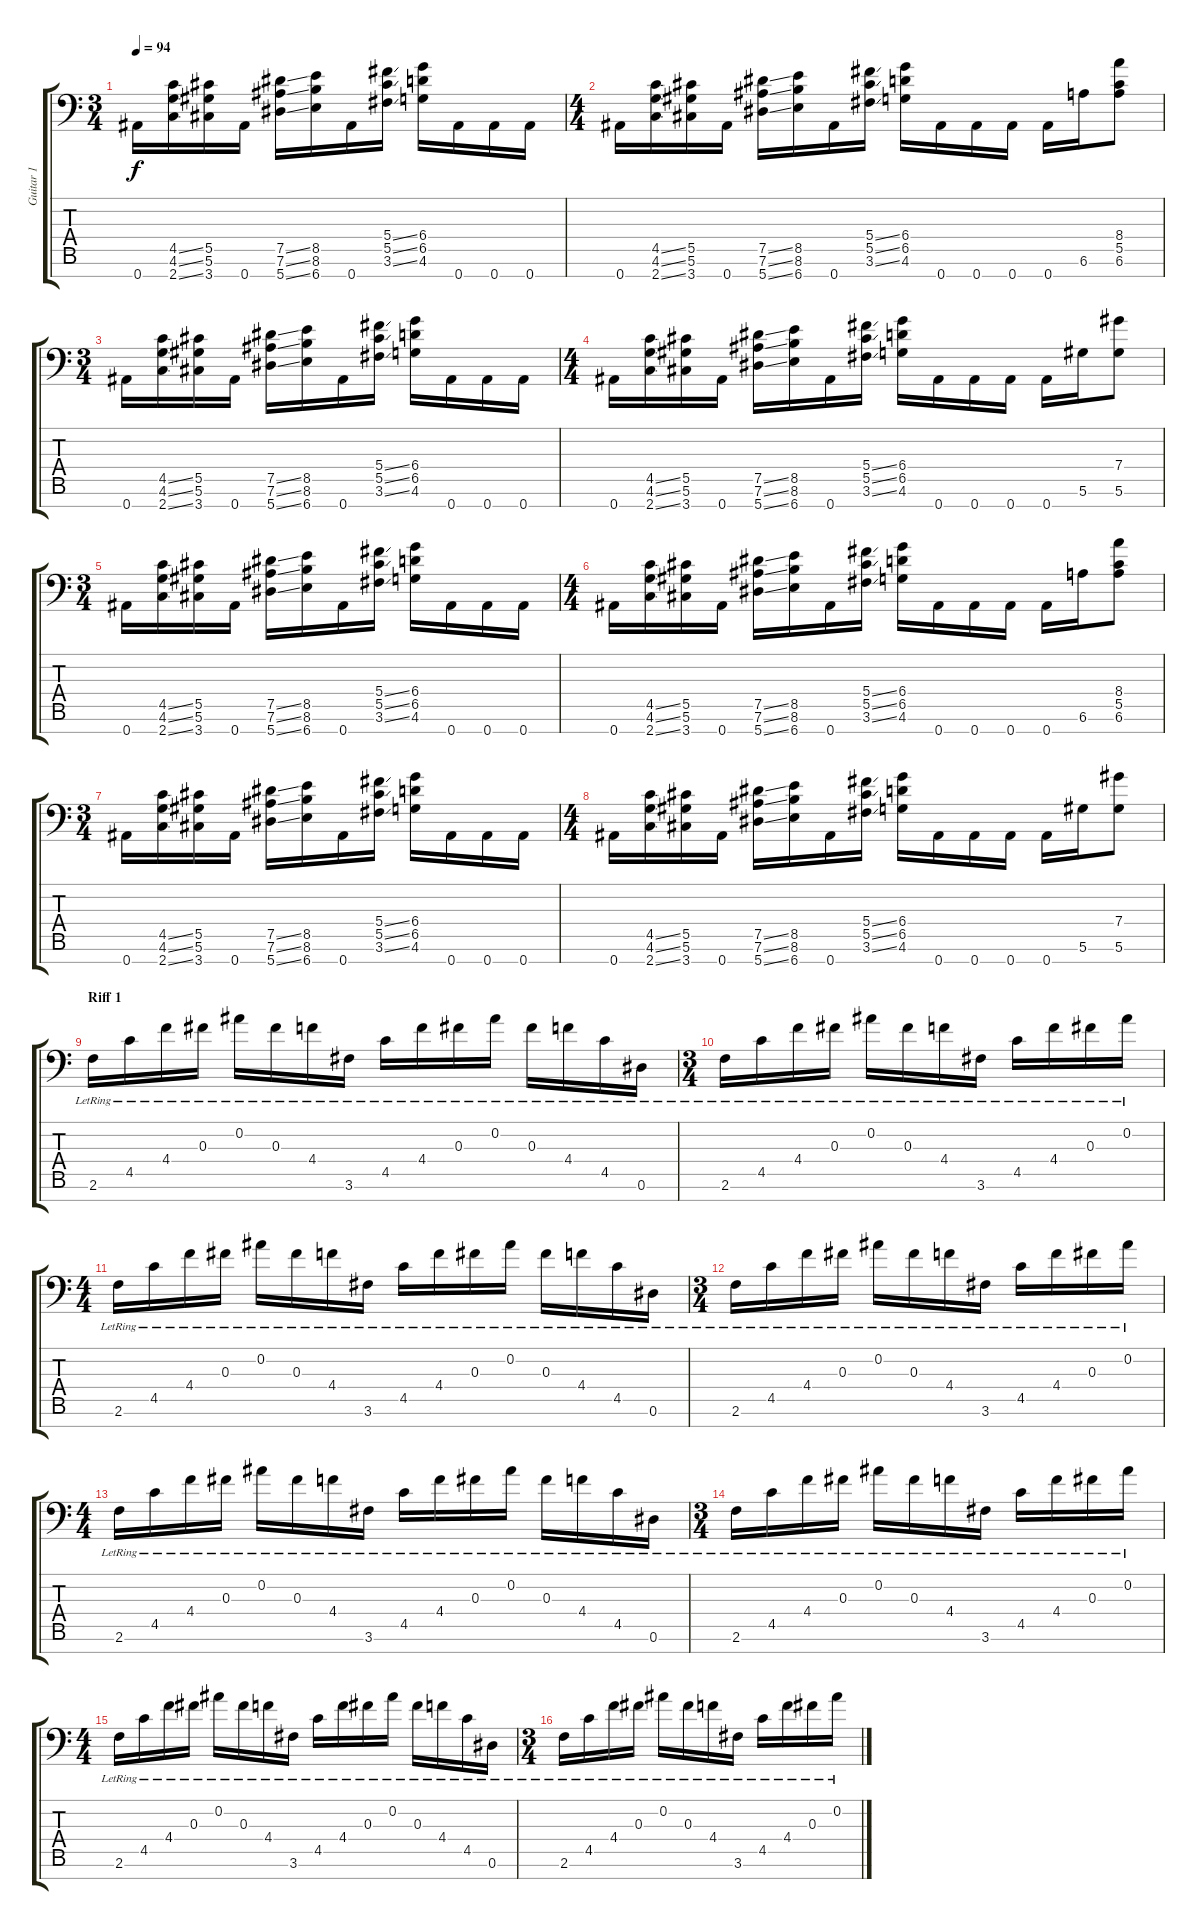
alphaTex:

\track ("Guitar 1" "Guitar 1") {instrument electricguitarclean}
\staff {score tabs}
\tuning (Eb4 Bb3 Gb3 Db3 Ab2 Eb2 Bb1) {hide}
\ts (3 4)
\tempo 94
\clef f4
\ks c
0.7.16{dy f} (4.5{ss} 4.6{ss} 2.7{ss}).16 (5.5 5.6 3.7).16 0.7.16 (7.5{ss} 7.6{ss} 5.7{ss}).16 (8.5 8.6 6.7).16 0.7.16 (5.4{ss} 5.5{ss} 3.6{ss}).16 (6.4 6.5 4.6).16 0.7.16 0.7.16 0.7.16 |
\ts (4 4)
0.7.16 (4.5{ss} 4.6{ss} 2.7{ss}).16 (5.5 5.6 3.7).16 0.7.16 (7.5{ss} 7.6{ss} 5.7{ss}).16 (8.5 8.6 6.7).16 0.7.16 (5.4{ss} 5.5{ss} 3.6{ss}).16 (6.4 6.5 4.6).16 0.7.16 0.7.16 0.7.16 0.7.16 6.6.16 (8.4 5.5 6.6).8 |
\ts (3 4)
0.7.16 (4.5{ss} 4.6{ss} 2.7{ss}).16 (5.5 5.6 3.7).16 0.7.16 (7.5{ss} 7.6{ss} 5.7{ss}).16 (8.5 8.6 6.7).16 0.7.16 (5.4{ss} 5.5{ss} 3.6{ss}).16 (6.4 6.5 4.6).16 0.7.16 0.7.16 0.7.16 |
\ts (4 4)
0.7.16 (4.5{ss} 4.6{ss} 2.7{ss}).16 (5.5 5.6 3.7).16 0.7.16 (7.5{ss} 7.6{ss} 5.7{ss}).16 (8.5 8.6 6.7).16 0.7.16 (5.4{ss} 5.5{ss} 3.6{ss}).16 (6.4 6.5 4.6).16 0.7.16 0.7.16 0.7.16 0.7.16 5.6.16 (7.4 5.6).8 |
\ts (3 4)
0.7.16 (4.5{ss} 4.6{ss} 2.7{ss}).16 (5.5 5.6 3.7).16 0.7.16 (7.5{ss} 7.6{ss} 5.7{ss}).16 (8.5 8.6 6.7).16 0.7.16 (5.4{ss} 5.5{ss} 3.6{ss}).16 (6.4 6.5 4.6).16 0.7.16 0.7.16 0.7.16 |
\ts (4 4)
0.7.16 (4.5{ss} 4.6{ss} 2.7{ss}).16 (5.5 5.6 3.7).16 0.7.16 (7.5{ss} 7.6{ss} 5.7{ss}).16 (8.5 8.6 6.7).16 0.7.16 (5.4{ss} 5.5{ss} 3.6{ss}).16 (6.4 6.5 4.6).16 0.7.16 0.7.16 0.7.16 0.7.16 6.6.16 (8.4 5.5 6.6).8 |
\ts (3 4)
0.7.16 (4.5{ss} 4.6{ss} 2.7{ss}).16 (5.5 5.6 3.7).16 0.7.16 (7.5{ss} 7.6{ss} 5.7{ss}).16 (8.5 8.6 6.7).16 0.7.16 (5.4{ss} 5.5{ss} 3.6{ss}).16 (6.4 6.5 4.6).16 0.7.16 0.7.16 0.7.16 |
\ts (4 4)
0.7.16 (4.5{ss} 4.6{ss} 2.7{ss}).16 (5.5 5.6 3.7).16 0.7.16 (7.5{ss} 7.6{ss} 5.7{ss}).16 (8.5 8.6 6.7).16 0.7.16 (5.4{ss} 5.5{ss} 3.6{ss}).16 (6.4 6.5 4.6).16 0.7.16 0.7.16 0.7.16 0.7.16 5.6.16 (7.4 5.6).8 |
\section ("" "Riff 1")
2.6{lr}.16{volume 16 balance 8 instrument electricguitarclean} 4.5{lr}.16 4.4{lr}.16 0.3{lr}.16 0.2{lr}.16 0.3{lr}.16 4.4{lr}.16 3.6{lr}.16 4.5{lr}.16 4.4{lr}.16 0.3{lr}.16 0.2{lr}.16 0.3{lr}.16 4.4{lr}.16 4.5{lr}.16 0.6{lr}.16 |
\ts (3 4)
2.6{lr}.16 4.5{lr}.16 4.4{lr}.16 0.3{lr}.16 0.2{lr}.16 0.3{lr}.16 4.4{lr}.16 3.6{lr}.16 4.5{lr}.16 4.4{lr}.16 0.3{lr}.16 0.2{lr}.16 |
\ts (4 4)
2.6{lr}.16 4.5{lr}.16 4.4{lr}.16 0.3{lr}.16 0.2{lr}.16 0.3{lr}.16 4.4{lr}.16 3.6{lr}.16 4.5{lr}.16 4.4{lr}.16 0.3{lr}.16 0.2{lr}.16 0.3{lr}.16 4.4{lr}.16 4.5{lr}.16 0.6{lr}.16 |
\ts (3 4)
2.6{lr}.16 4.5{lr}.16 4.4{lr}.16 0.3{lr}.16 0.2{lr}.16 0.3{lr}.16 4.4{lr}.16 3.6{lr}.16 4.5{lr}.16 4.4{lr}.16 0.3{lr}.16 0.2{lr}.16 |
\ts (4 4)
2.6{lr}.16 4.5{lr}.16 4.4{lr}.16 0.3{lr}.16 0.2{lr}.16 0.3{lr}.16 4.4{lr}.16 3.6{lr}.16 4.5{lr}.16 4.4{lr}.16 0.3{lr}.16 0.2{lr}.16 0.3{lr}.16 4.4{lr}.16 4.5{lr}.16 0.6{lr}.16 |
\ts (3 4)
2.6{lr}.16 4.5{lr}.16 4.4{lr}.16 0.3{lr}.16 0.2{lr}.16 0.3{lr}.16 4.4{lr}.16 3.6{lr}.16 4.5{lr}.16 4.4{lr}.16 0.3{lr}.16 0.2{lr}.16 |
\ts (4 4)
2.6{lr}.16 4.5{lr}.16 4.4{lr}.16 0.3{lr}.16 0.2{lr}.16 0.3{lr}.16 4.4{lr}.16 3.6{lr}.16 4.5{lr}.16 4.4{lr}.16 0.3{lr}.16 0.2{lr}.16 0.3{lr}.16 4.4{lr}.16 4.5{lr}.16 0.6{lr}.16 |
\ts (3 4)
2.6{lr}.16 4.5{lr}.16 4.4{lr}.16 0.3{lr}.16 0.2{lr}.16 0.3{lr}.16 4.4{lr}.16 3.6{lr}.16 4.5{lr}.16 4.4{lr}.16 0.3{lr}.16 0.2{lr}.16
